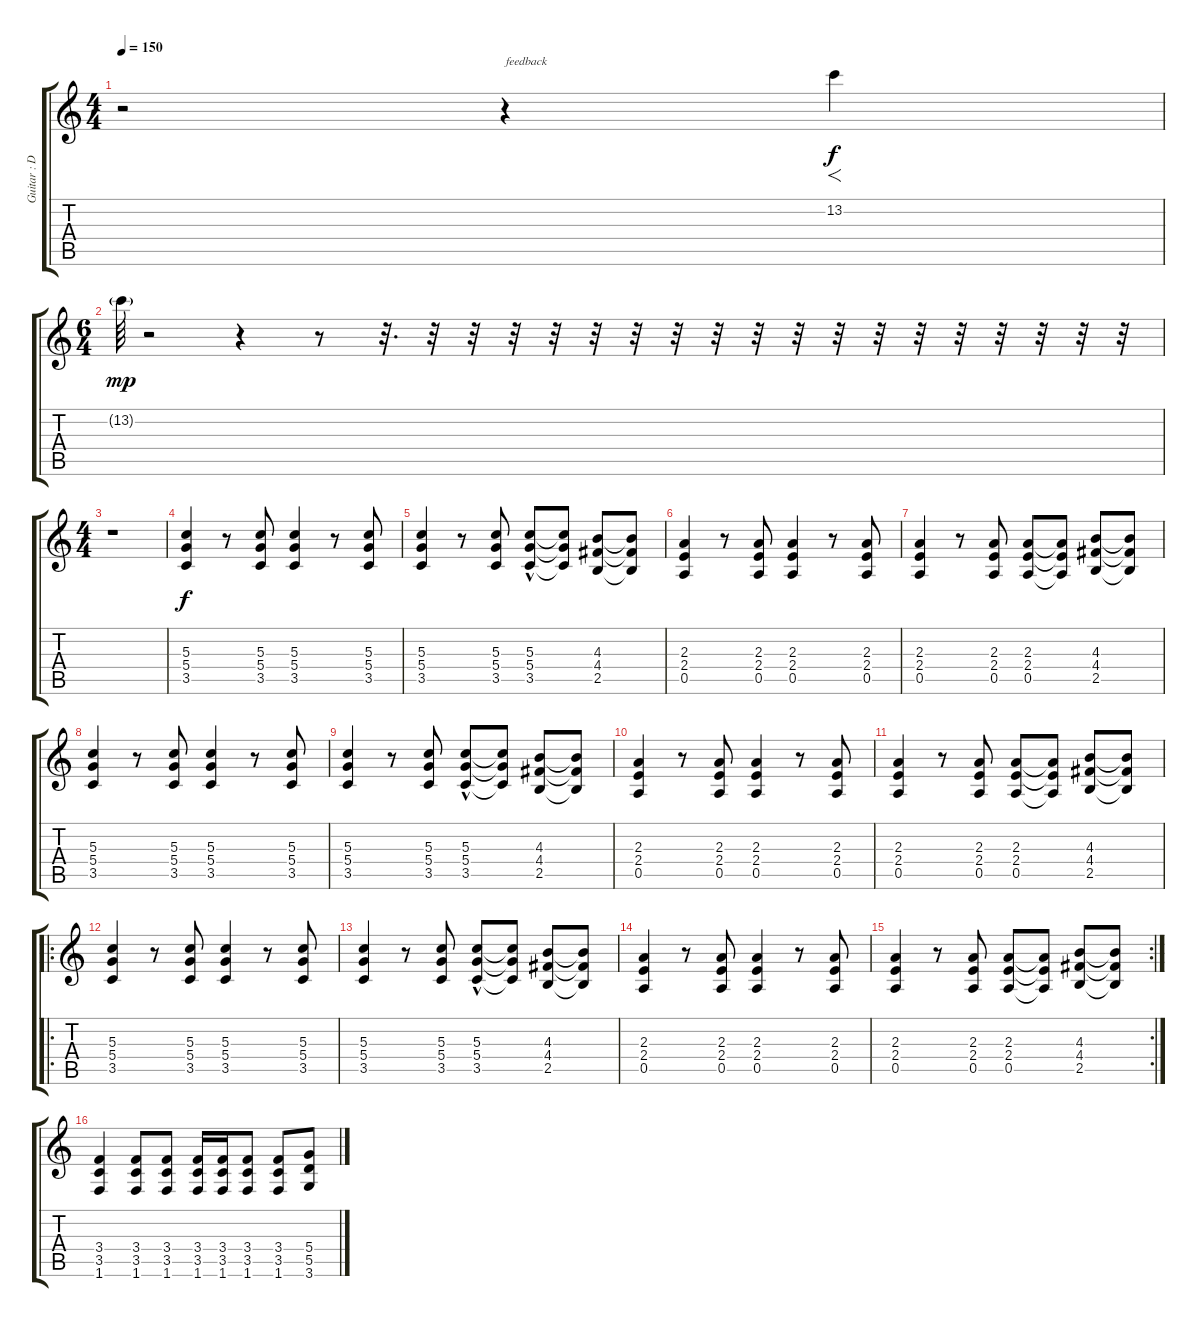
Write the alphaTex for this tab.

\track ("Guitar : Doyle" "Guitar : D") {instrument distortionguitar}
\staff {score tabs}
\tuning (E4 B3 G3 D3 A2 E2) {hide}
\ts (4 4)
\tempo 150
\clef g2
\ks c
r.2{dy f instrument distortionguitar} r.4{txt "feedback"} 13.2.4{f} |
\ts (6 4)
13.2{g}.64{dy mp} r.2 r.4 r.8 r.32{d} r.32 r.32 r.32 r.32 r.32 r.32 r.32 r.32 r.32 r.32 r.32 r.32 r.32 r.32 r.32 r.32 r.32 r.32 |
\ts (4 4)
r.1 |
(5.3 5.4 3.5).4{dy f} r.8 (5.3 5.4 3.5).8 (5.3 5.4 3.5).4 r.8 (5.3 5.4 3.5).8 |
(5.3 5.4 3.5).4 r.8 (5.3 5.4 3.5).8 (5.3 5.4 3.5{hac}).8 (5.3{t} 5.4{t} 3.5{t}).8 (4.3 4.4 2.5).8 (4.3{t} 4.4{t} 2.5{t}).8 |
(2.3 2.4 0.5).4 r.8 (2.3 2.4 0.5).8 (2.3 2.4 0.5).4 r.8 (2.3 2.4 0.5).8 |
(2.3 2.4 0.5).4 r.8 (2.3 2.4 0.5).8 (2.3 2.4 0.5).8 (2.3{t} 2.4{t} 0.5{t}).8 (4.3 4.4 2.5).8 (4.3{t} 4.4{t} 2.5{t}).8 |
(5.3 5.4 3.5).4 r.8 (5.3 5.4 3.5).8 (5.3 5.4 3.5).4 r.8 (5.3 5.4 3.5).8 |
(5.3 5.4 3.5).4 r.8 (5.3 5.4 3.5).8 (5.3 5.4 3.5{hac}).8 (5.3{t} 5.4{t} 3.5{t}).8 (4.3 4.4 2.5).8 (4.3{t} 4.4{t} 2.5{t}).8 |
(2.3 2.4 0.5).4 r.8 (2.3 2.4 0.5).8 (2.3 2.4 0.5).4 r.8 (2.3 2.4 0.5).8 |
(2.3 2.4 0.5).4 r.8 (2.3 2.4 0.5).8 (2.3 2.4 0.5).8 (2.3{t} 2.4{t} 0.5{t}).8 (4.3 4.4 2.5).8 (4.3{t} 4.4{t} 2.5{t}).8 |
\ro
(5.3 5.4 3.5).4 r.8 (5.3 5.4 3.5).8 (5.3 5.4 3.5).4 r.8 (5.3 5.4 3.5).8 |
(5.3 5.4 3.5).4 r.8 (5.3 5.4 3.5).8 (5.3 5.4 3.5{hac}).8 (5.3{t} 5.4{t} 3.5{t}).8 (4.3 4.4 2.5).8 (4.3{t} 4.4{t} 2.5{t}).8 |
(2.3 2.4 0.5).4 r.8 (2.3 2.4 0.5).8 (2.3 2.4 0.5).4 r.8 (2.3 2.4 0.5).8 |
\rc 2
(2.3 2.4 0.5).4 r.8 (2.3 2.4 0.5).8 (2.3 2.4 0.5).8 (2.3{t} 2.4{t} 0.5{t}).8 (4.3 4.4 2.5).8 (4.3{t} 4.4{t} 2.5{t}).8 |
(3.4 3.5 1.6).4 (3.4 3.5 1.6).8 (3.4 3.5 1.6).8 (3.4 3.5 1.6).16 (3.4 3.5 1.6).16 (3.4 3.5 1.6).8 (3.4 3.5 1.6).8 (5.4 5.5 3.6).8
